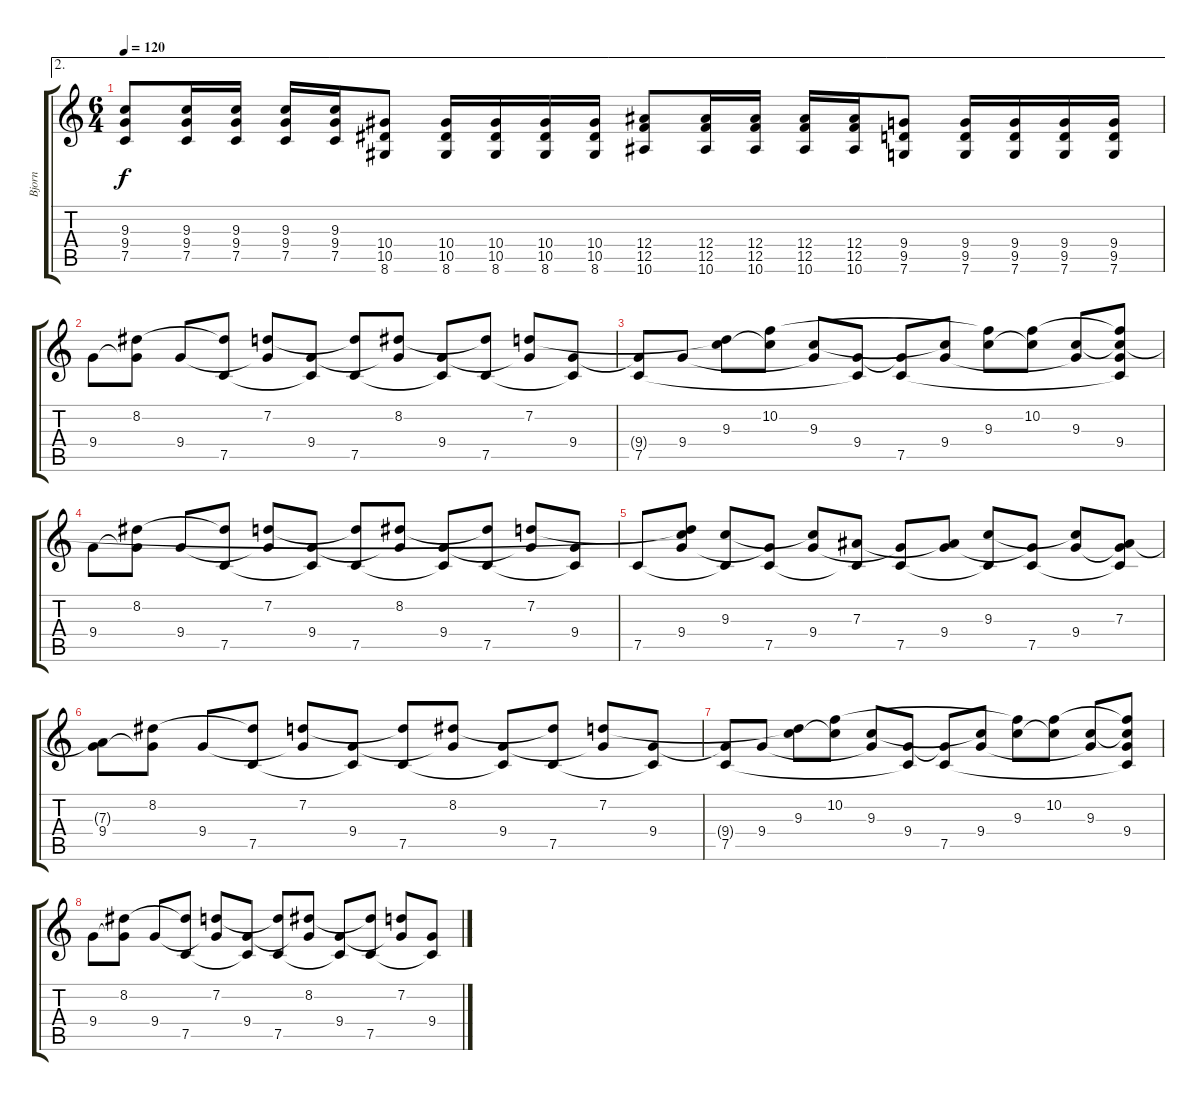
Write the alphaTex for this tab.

\track ("Bjorn" "Bjorn") {instrument acousticguitarsteel}
\staff {score tabs}
\tuning (C4 G3 Eb3 Bb2 F2 C2) {hide}
\ae 2
\ts (6 4)
\tempo 120
\clef g2
\ks c
(9.3 9.4 7.5).8{dy f} (9.3 9.4 7.5).16 (9.3 9.4 7.5).16 (9.3 9.4 7.5).16 (9.3 9.4 7.5).16 (10.4 10.5 8.6).8 (10.4 10.5 8.6).16 (10.4 10.5 8.6).16 (10.4 10.5 8.6).16 (10.4 10.5 8.6).16 (12.4 12.5 10.6).8 (12.4 12.5 10.6).16 (12.4 12.5 10.6).16 (12.4 12.5 10.6).16 (12.4 12.5 10.6).16 (9.4 9.5 7.6).8 (9.4 9.5 7.6).16 (9.4 9.5 7.6).16 (9.4 9.5 7.6).16 (9.4 9.5 7.6).16 |
9.4.8 (8.2 9.4{t}).8 9.4.8 (8.2{t} 7.5).8 (7.2 9.4{t}).8 (9.4 7.5{t}).8 (7.2{t} 7.5).8 (8.2 9.4{t}).8 (9.4 7.5{t}).8 (8.2{t} 7.5).8 (7.2 9.4{t}).8 (9.4 7.5{t}).8 |
(9.4{t} 7.5).8 9.4.8 (7.2{t} 9.3).8 (10.2 9.3{t}).8 (9.3 9.4{t}).8 (9.4 7.5{t}).8 (9.4{t} 7.5).8 (9.3{t} 9.4).8 (10.2{t} 9.3).8 (10.2 9.3{t}).8 (9.3 9.4{t}).8 (10.2{t} 9.3{t} 9.4 7.5{t}).8 |
9.4.8 (8.2 9.4{t}).8 9.4.8 (8.2{t} 7.5).8 (7.2 9.4{t}).8 (9.4 7.5{t}).8 (7.2{t} 7.5).8 (8.2 9.4{t}).8 (9.4 7.5{t}).8 (8.2{t} 7.5).8 (7.2 9.4{t}).8 (9.4 7.5{t}).8 |
7.5.8 (7.2{t} 9.3{t} 9.4).8 (9.3 7.5{t}).8 (9.4{t} 7.5).8 (9.3{t} 9.4).8 (7.3 7.5{t}).8 (9.4{t} 7.5).8 (7.3{t} 9.4).8 (9.3 7.5{t}).8 (9.4{t} 7.5).8 (9.3{t} 9.4).8 (7.3 9.4{t} 7.5{t}).8 |
(7.3{t} 9.4).8 (8.2 9.4{t}).8 9.4.8 (8.2{t} 7.5).8 (7.2 9.4{t}).8 (9.4 7.5{t}).8 (7.2{t} 7.5).8 (8.2 9.4{t}).8 (9.4 7.5{t}).8 (8.2{t} 7.5).8 (7.2 9.4{t}).8 (9.4 7.5{t}).8 |
(9.4{t} 7.5).8 9.4.8 (7.2{t} 9.3).8 (10.2 9.3{t}).8 (9.3 9.4{t}).8 (9.4 7.5{t}).8 (9.4{t} 7.5).8 (9.3{t} 9.4).8 (10.2{t} 9.3).8 (10.2 9.3{t}).8 (9.3 9.4{t}).8 (10.2{t} 9.3{t} 9.4 7.5{t}).8 |
9.4.8 (8.2 9.4{t}).8 9.4.8 (8.2{t} 7.5).8 (7.2 9.4{t}).8 (9.4 7.5{t}).8 (7.2{t} 7.5).8 (8.2 9.4{t}).8 (9.4 7.5{t}).8 (8.2{t} 7.5).8 (7.2 9.4{t}).8 (9.4 7.5{t}).8
